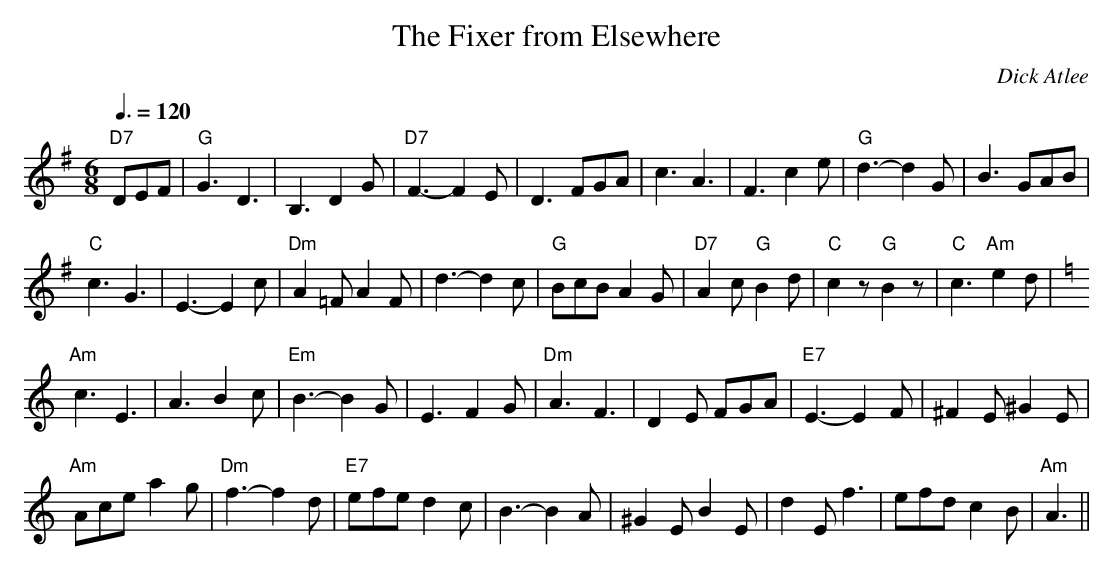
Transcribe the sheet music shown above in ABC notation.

X:1
T:The Fixer from Elsewhere
M:6/8
L:1/8
Q:3/8=120
C:Dick Atlee
K:G
"D7" DEF | "G" G3 D3 | B,3 D2 G | "D7" F3-F2 E | D3 FGA |
c3 A3 | F3 c2 e | "G" d3-d2 G | B3 GAB | !
"C" c3 G3 | E3-E2 c | "Dm" A2 =F A2 F | d3-d2 c |
"G" BcB A2 G | "D7" A2 c "G" B2 d |
"C" c2 z "G" B2 z | "C" c3 "Am" e2 d | !
K:Am
"Am" c3 E3 | A3 B2 c | "Em" B3-B2 G | E3 F2 G |
"Dm" A3 F3 | D2 E FGA | "E7" E3-E2 F | ^F2 E ^G2 E | !
"Am" Ace a2 g | "Dm" f3-f2 d | "E7" efe d2 c | B3-B2 A |
^G2 E B2 E | d2 E f3 | efd c2 B | "Am" A3 ||
